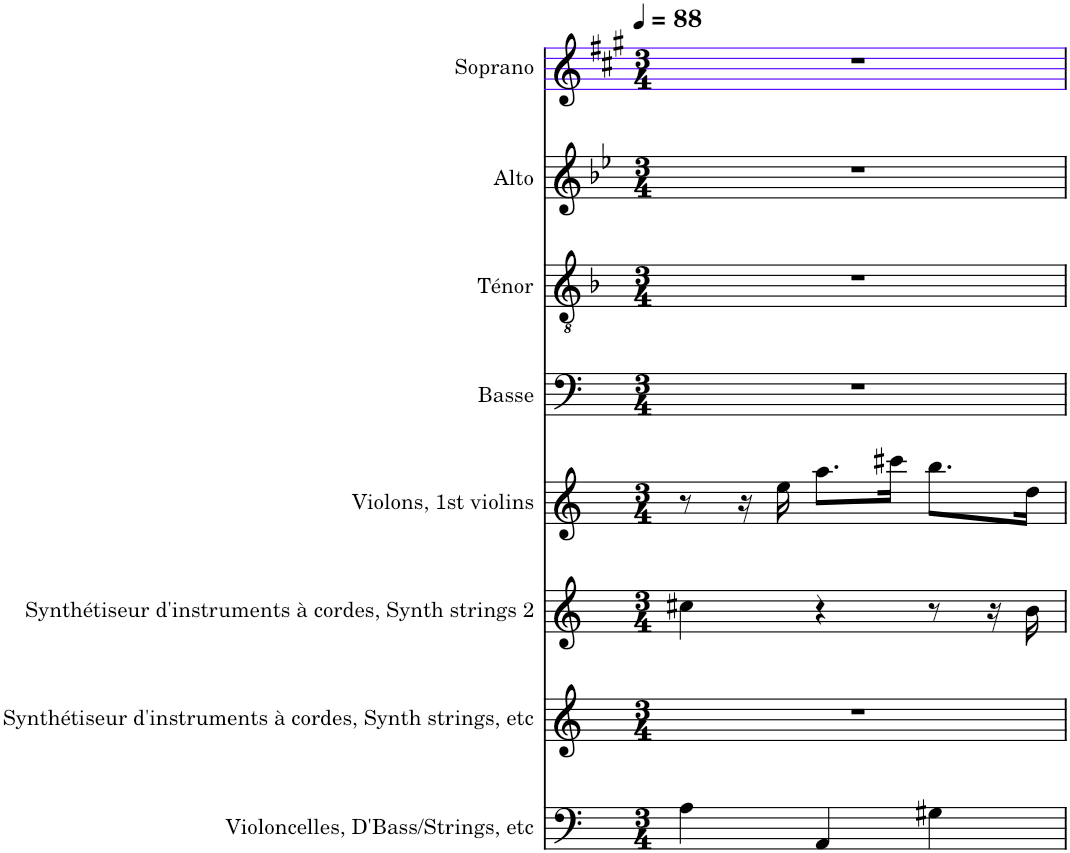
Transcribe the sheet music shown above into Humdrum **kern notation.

**kern	**kern	**kern	**kern	**kern	**kern	**kern	**kern
*part8	*part7	*part6	*part5	*part4	*part3	*part2	*part1
*staff8	*staff7	*staff6	*staff5	*staff4	*staff3	*staff2	*staff1
*I"Violoncelles, D'Bass/Strings, etc	*I"Synthétiseur d'instruments à cordes, Synth strings, etc	*I"Synthétiseur d'instruments à cordes, Synth strings 2	*I"Violons, 1st violins	*I"Basse	*I"Ténor	*I"Alto	*I"Soprano
*I'Vlcs	*I'Synth.	*I'Synth.	*I'Vlns.	*I'B.	*I'T.	*I'A.	*I'S.
*	*	*	*	*	*	*	*stria5
*clefF4	*clefG2	*clefG2	*clefG2	*clefF4	*clefGv2	*clefG2	*clefG2
*k[]	*k[]	*k[]	*k[]	*k[]	*k[b-]	*k[b-e-]	*k[f#c#g#]
*M3/4	*M3/4	*M3/4	*M3/4	*M3/4	*M3/4	*M3/4	*M3/4
*MM88	*MM88	*MM88	*MM88	*MM88	*MM88	*MM88	*MM88
=1	=1	=1	=1	=1	=1	=1	=1
4A\	2.r	4cc#X\	8r	2.r	2.r	2.r	2.r
.	.	.	16r	.	.	.	.
.	.	.	16ee\	.	.	.	.
4AA/	.	4r	8.aa\L	.	.	.	.
.	.	.	16ccc#X\Jk	.	.	.	.
4G#X\	.	8r	8.bb\L	.	.	.	.
.	.	16r	.	.	.	.	.
.	.	16b\	16dd\Jk	.	.	.	.
=	=	=	=	=	=	=	=
*-	*-	*-	*-	*-	*-	*-	*-
